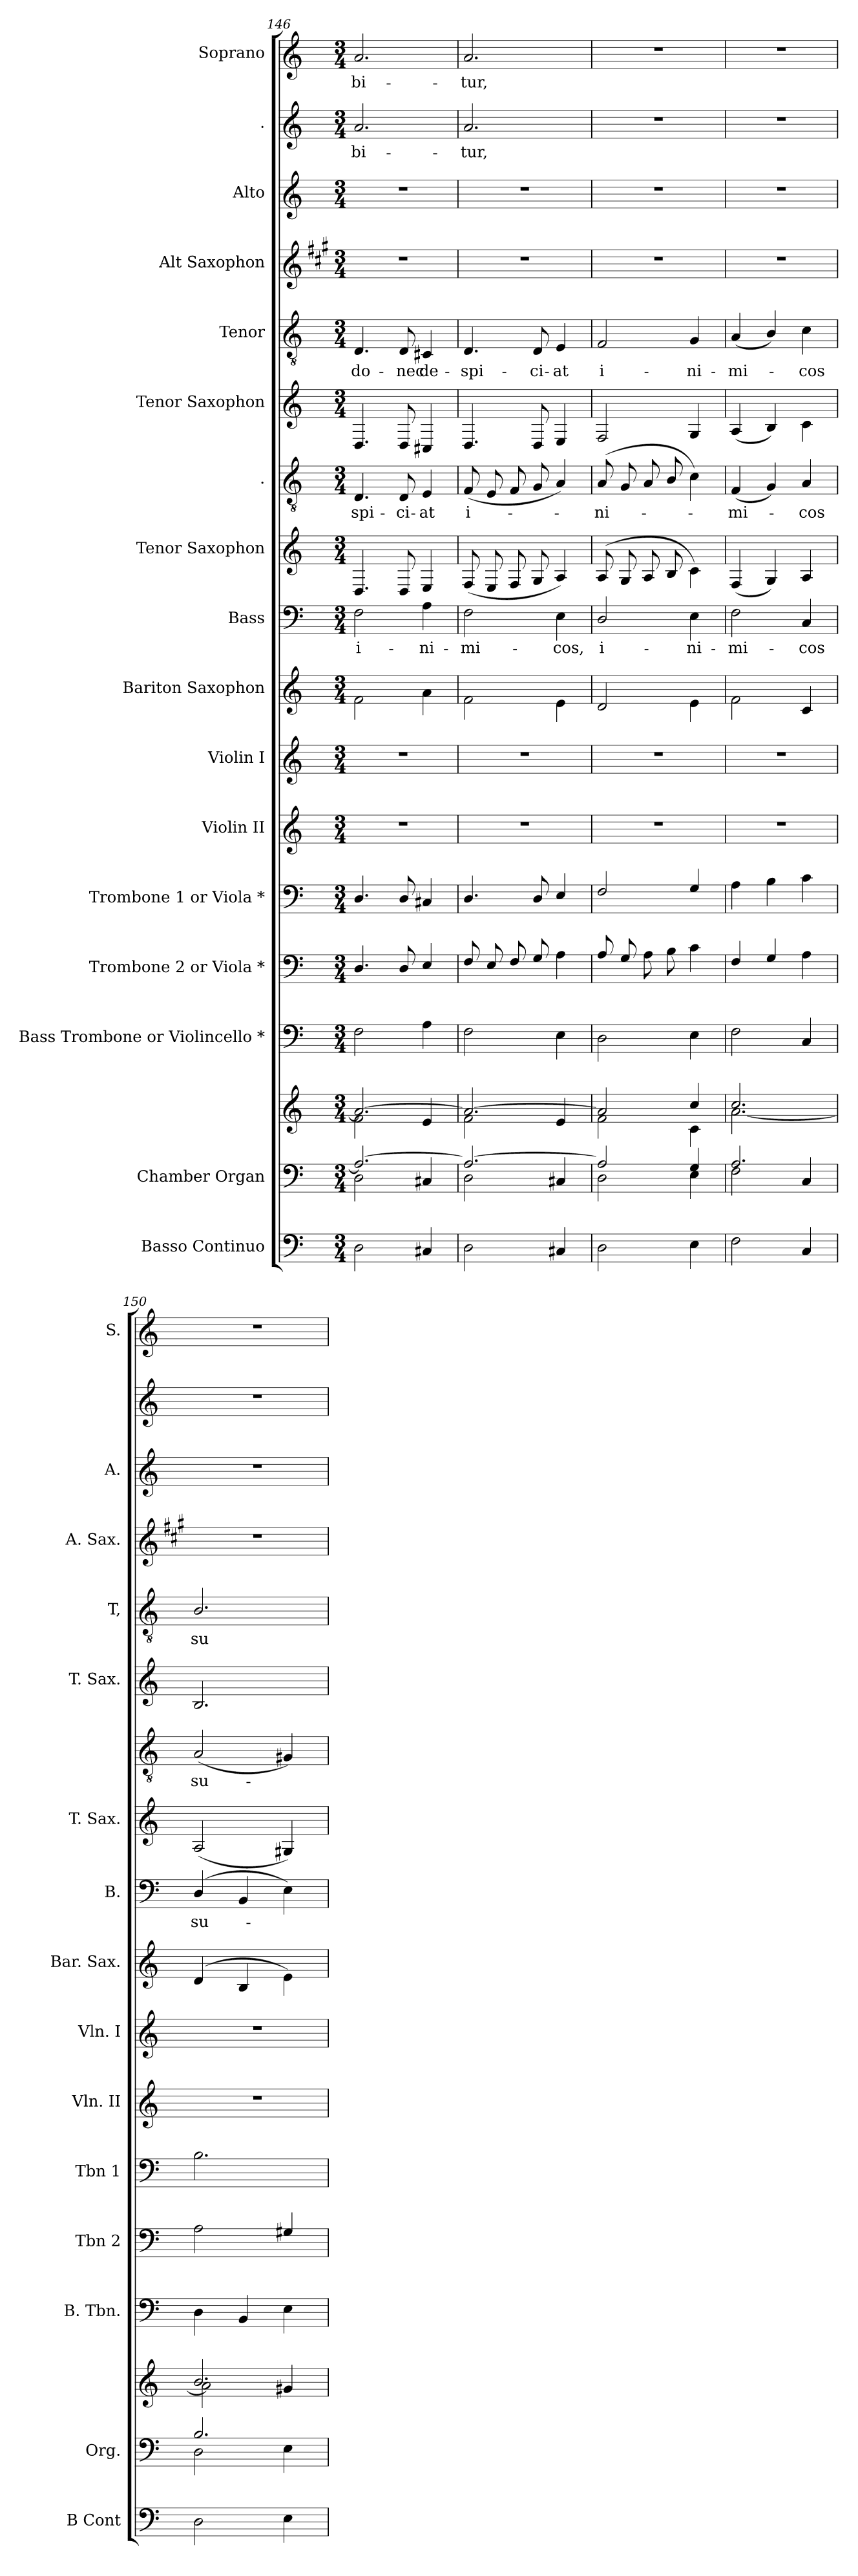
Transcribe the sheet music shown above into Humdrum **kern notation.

**kern	**kern	**kern	**kern	**kern	**kern	**kern	**kern	**kern	**kern	**text	**kern	**kern	**text	**kern	**kern	**text	**kern	**kern	**kern	**text	**kern	**text
*part17	*part16	*part16	*part15	*part14	*part13	*part12	*part11	*part10	*part9	*part9	*part8	*part7	*part7	*part6	*part5	*part5	*part4	*part3	*part2	*part2	*part1	*part1
*staff18	*staff17	*staff16	*staff15	*staff14	*staff13	*staff12	*staff11	*staff10	*staff9	*staff9	*staff8	*staff7	*staff7	*staff6	*staff5	*staff5	*staff4	*staff3	*staff2	*staff2	*staff1	*staff1
*I"Basso  Continuo	*I"Chamber  Organ	*	*I"Bass Trombone or Violincello *	*I"Trombone 2 or Viola *	*I"Trombone 1 or Viola *	*I"Violin II	*I"Violin I	*I"Bariton Saxophon	*I"Bass	*	*I"Tenor Saxophon	*I".	*	*I"Tenor Saxophon	*I"Tenor	*	*I"Alt Saxophon	*I"Alto	*I".	*	*I"Soprano	*
*I'B Cont	*I'Org.	*	*I'B. Tbn.	*I'Tbn 2	*I'Tbn 1	*I'Vln. II	*I'Vln. I	*I'Bar. Sax.	*I'B.	*	*I'T. Sax.	*	*	*I'T. Sax.	*I'T,	*	*I'A. Sax.	*I'A.	*	*	*I'S.	*
*clefF4	*clefF4	*clefG2	*clefF4	*clefF4	*clefF4	*clefG2	*clefG2	*clefG2	*clefF4	*	*clefG2	*clefGv2	*	*clefG2	*clefGv2	*	*clefG2	*clefG2	*clefG2	*	*clefG2	*
*ITrd7c12	*	*	*	*	*	*	*	*ITrd12c21	*	*	*ITrd8c14	*ITrd7c12	*	*ITrd8c14	*ITrd7c12	*	*ITrd5c9	*	*	*	*	*
*k[]	*k[]	*k[]	*k[]	*k[]	*k[]	*k[]	*k[]	*k[]	*k[]	*	*k[]	*k[]	*	*k[]	*k[]	*	*k[]	*k[]	*k[]	*	*k[]	*
*M3/4	*M3/4	*M3/4	*M3/4	*M3/4	*M3/4	*M3/4	*M3/4	*M3/4	*M3/4	*	*M3/4	*M3/4	*	*M3/4	*M3/4	*	*M3/4	*M3/4	*M3/4	*	*M3/4	*
=146	=146	=146	=146	=146	=146	=146	=146	=146	=146	=146	=146	=146	=146	=146	=146	=146	=146	=146	=146	=146	=146	=146
*	*^	*^	*	*	*	*	*	*	*	*	*	*	*	*	*	*	*	*	*	*	*	*
!	!	!	!	!	!	!	!	!	!	!	!	!LO:LY:b	!	!	!LO:LY:b	!	!	!LO:LY:b	!	!	!	!LO:LY:b	!	!LO:LY:b
2DD\	2.A/_	2D\	2.a/_	2f\	2F\	4.D/	4.D/	2.r	2.r	2F\	2F\	i-	4.DD/	4.DD/	-spi-	4.DD/	4.DD/	do-	2.r	2.r	2.a/	-bi-	2.a/	-bi-
!	!	!	!	!	!	!	!	!	!	!	!	!	!	!	!LO:LY:b	!	!	!LO:LY:b	!	!	!	!	!	!
.	.	.	.	.	.	8D/	8D/	.	.	.	.	.	8DD/	8DD/	-ci-	8DD/	8DD/	-nec	.	.	.	.	.	.
!	!	!	!	!	!	!	!	!	!	!	!	!LO:LY:b	!	!	!LO:LY:b	!	!	!LO:LY:b	!	!	!	!	!	!
4CC#X/	.	4C#X/	.	4e/	4A\	4E/	4C#X/	.	.	4A\	4A\	-ni-	4EE/	4EE/	-at	4CC#X/	4CC#X/	de-	.	.	.	.	.	.
=147	=147	=147	=147	=147	=147	=147	=147	=147	=147	=147	=147	=147	=147	=147	=147	=147	=147	=147	=147	=147	=147	=147	=147	=147
!	!	!	!	!	!	!	!	!	!	!	!	!LO:LY:b	!	!	!LO:LY:b	!	!	!LO:LY:b	!	!	!	!LO:LY:b	!	!LO:LY:b
2DD\	2.A/_	2D\	2.a/_	2f\	2F\	8F/	4.D/	2.r	2.r	2F\	2F\	-mi-	(8FF/	(8FF/	i-	4.DD/	4.DD/	-spi-	2.r	2.r	2.a/	-tur,	2.a/	-tur,
.	.	.	.	.	.	8E/	.	.	.	.	.	.	8EE/	8EE/	.	.	.	.	.	.	.	.	.	.
.	.	.	.	.	.	8F/	.	.	.	.	.	.	8FF/	8FF/	.	.	.	.	.	.	.	.	.	.
!	!	!	!	!	!	!	!	!	!	!	!	!	!	!	!	!	!	!LO:LY:b	!	!	!	!	!	!
.	.	.	.	.	.	8G/	8D/	.	.	.	.	.	8GG/	8GG/	.	8DD/	8DD/	-ci-	.	.	.	.	.	.
!	!	!	!	!	!	!	!	!	!	!	!	!LO:LY:b	!	!	!	!	!	!LO:LY:b	!	!	!	!	!	!
4CC#X/	.	4C#X/	.	4e/	4E\	4A\	4E/	.	.	4E\	4E\	-cos,	4AA/)	4AA/)	.	4EE/	4EE/	-at	.	.	.	.	.	.
!!LO:PB:g=z
=148	=148	=148	=148	=148	=148	=148	=148	=148	=148	=148	=148	=148	=148	=148	=148	=148	=148	=148	=148	=148	=148	=148	=148	=148
!	!	!	!	!	!	!	!	!	!	!	!	!LO:LY:b	!	!	!LO:LY:b	!	!	!LO:LY:b	!	!	!	!	!	!
2DD\	2A/]	2D\	2a/]	2f\	2D\	8A/	2F/	2.r	2.r	2D/	2D/	i-	(8AA/	(8AA/	-ni-	2FF/	2FF/	i-	2.r	2.r	2.r	.	2.r	.
.	.	.	.	.	.	8G/	.	.	.	.	.	.	8GG/	8GG/	.	.	.	.	.	.	.	.	.	.
.	.	.	.	.	.	8A\	.	.	.	.	.	.	8AA/	8AA/	.	.	.	.	.	.	.	.	.	.
.	.	.	.	.	.	8B\	.	.	.	.	.	.	8BB/	8BB/	.	.	.	.	.	.	.	.	.	.
!	!	!	!	!	!	!	!	!	!	!	!	!LO:LY:b	!	!	!	!	!	!LO:LY:b	!	!	!	!	!	!
4EE\	4G/	4E\	4cc/	4c\	4E\	4c\	4G/	.	.	4E\	4E\	-ni-	4C\)	4C\)	.	4GG/	4GG/	-ni-	.	.	.	.	.	.
=149	=149	=149	=149	=149	=149	=149	=149	=149	=149	=149	=149	=149	=149	=149	=149	=149	=149	=149	=149	=149	=149	=149	=149	=149
!	!	!	!	!	!	!	!	!	!	!	!	!LO:LY:b	!	!	!LO:LY:b	!	!	!LO:LY:b	!	!	!	!	!	!
2FF\	2.A/	2F\	2.cc/	[2.a\	2F\	4F/	4A\	2.r	2.r	2F\	2F\	-mi-	(4FF/	(4FF/	-mi-	(4AA/	(4AA/	-mi-	2.r	2.r	2.r	.	2.r	.
.	.	.	.	.	.	4G/	4B\	.	.	.	.	.	4GG/)	4GG/)	.	4BB/)	4BB/)	.	.	.	.	.	.	.
!	!	!	!	!	!	!	!	!	!	!	!	!LO:LY:b	!	!	!LO:LY:b	!	!	!LO:LY:b	!	!	!	!	!	!
4CC/	.	4C/	.	.	4C/	4A\	4c\	.	.	4C/	4C/	-cos	4AA/	4AA/	-cos	4C\	4C\	-cos	.	.	.	.	.	.
=150	=150	=150	=150	=150	=150	=150	=150	=150	=150	=150	=150	=150	=150	=150	=150	=150	=150	=150	=150	=150	=150	=150	=150	=150
!	!	!	!	!	!	!	!	!	!	!	!	!LO:LY:b	!	!	!LO:LY:b	!	!	!LO:LY:b	!	!	!	!	!	!
2DD\	2.B/	2D\	2.b/	2a\]	4D\	2A\	2.B\	2.r	2.r	(4D/	(4D/	su-	(2AA/	(2AA/	su-	2.BB/	2.BB/	su-	2.r	2.r	2.r	.	2.r	.
.	.	.	.	.	4BB/	.	.	.	.	4BB/	4BB/	.	.	.	.	.	.	.	.	.	.	.	.	.
4EE\	.	4E\	.	4g#X/	4E\	4G#X/	.	.	.	4E\)	4E\)	.	4GG#X/)	4GG#X/)	.	.	.	.	.	.	.	.	.	.
*	*v	*v	*	*	*	*	*	*	*	*	*	*	*	*	*	*	*	*	*	*	*	*	*	*
*	*	*v	*v	*	*	*	*	*	*	*	*	*	*	*	*	*	*	*	*	*	*	*	*
=	=	=	=	=	=	=	=	=	=	=	=	=	=	=	=	=	=	=	=	=	=	=
*-	*-	*-	*-	*-	*-	*-	*-	*-	*-	*-	*-	*-	*-	*-	*-	*-	*-	*-	*-	*-	*-	*-
